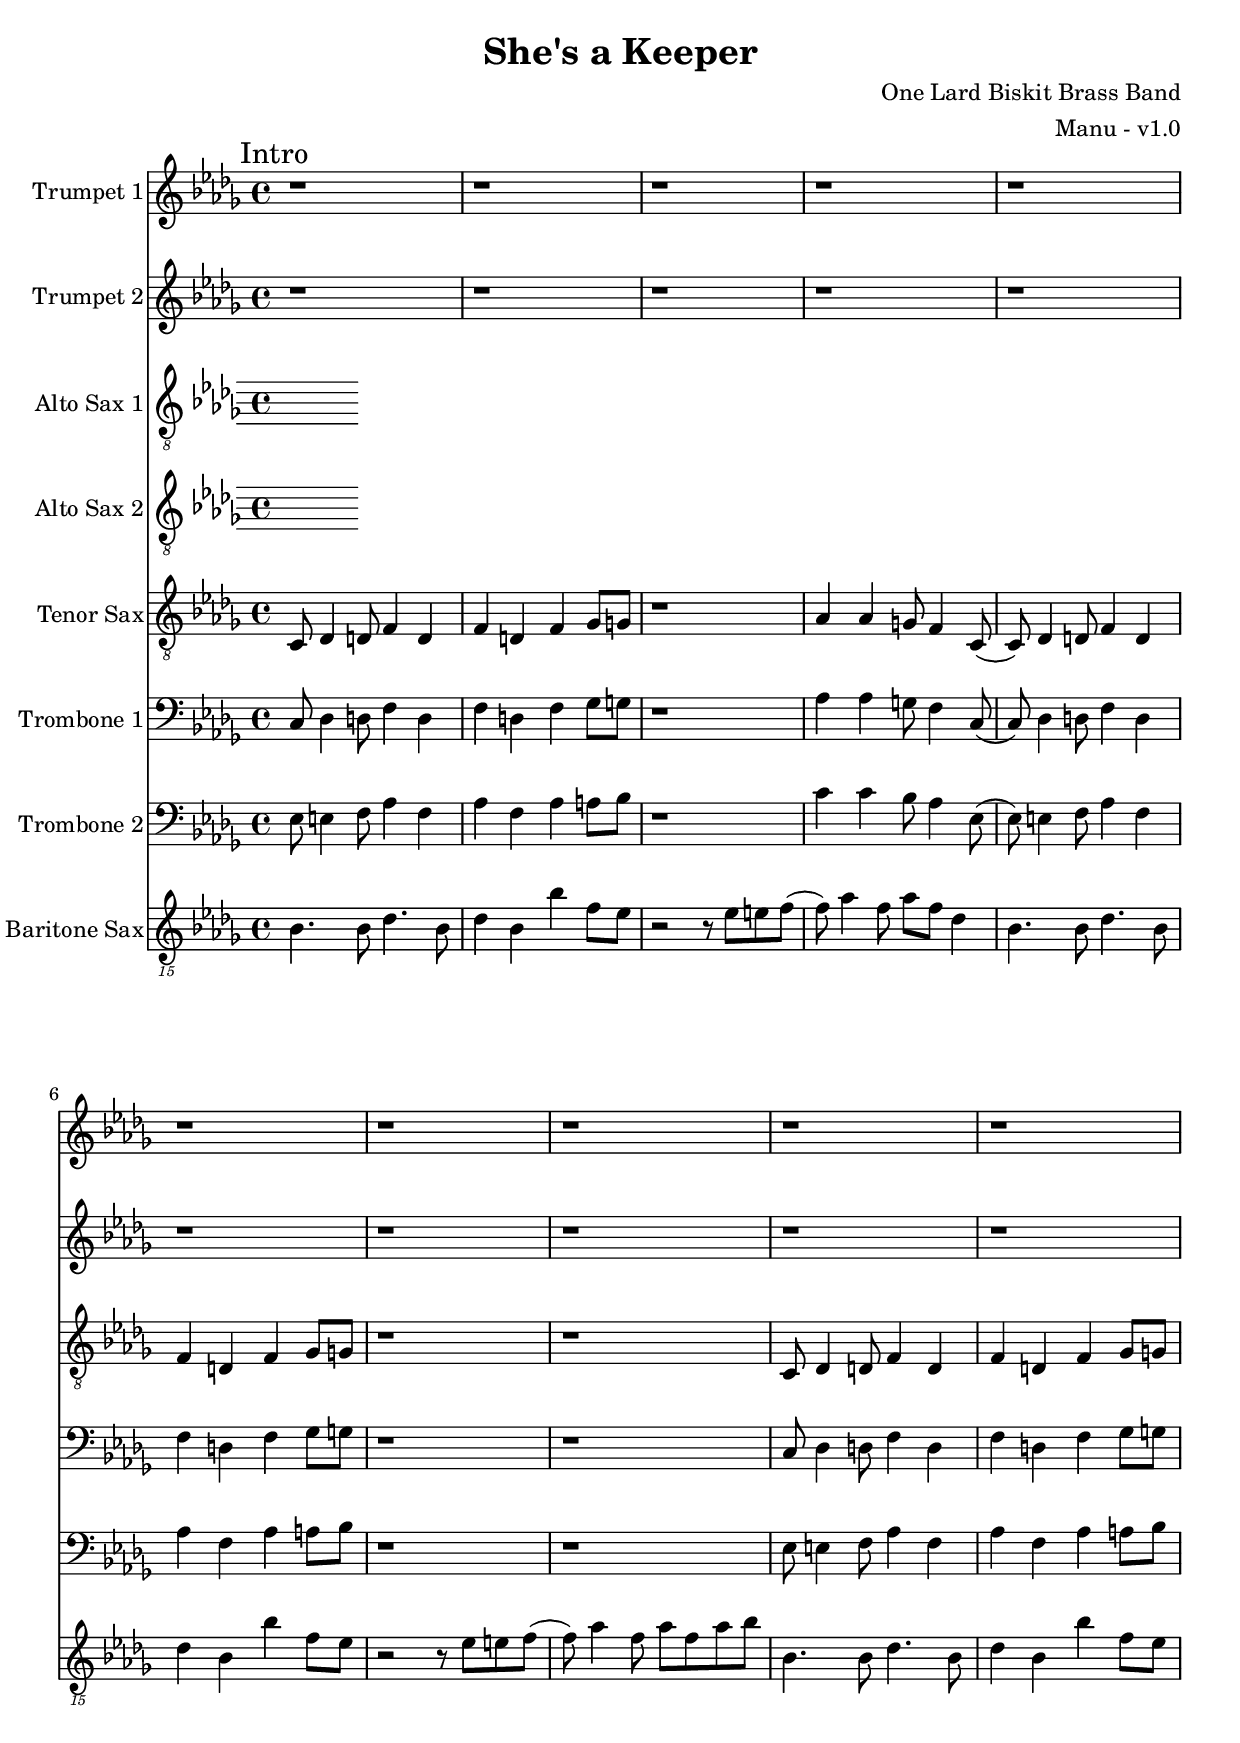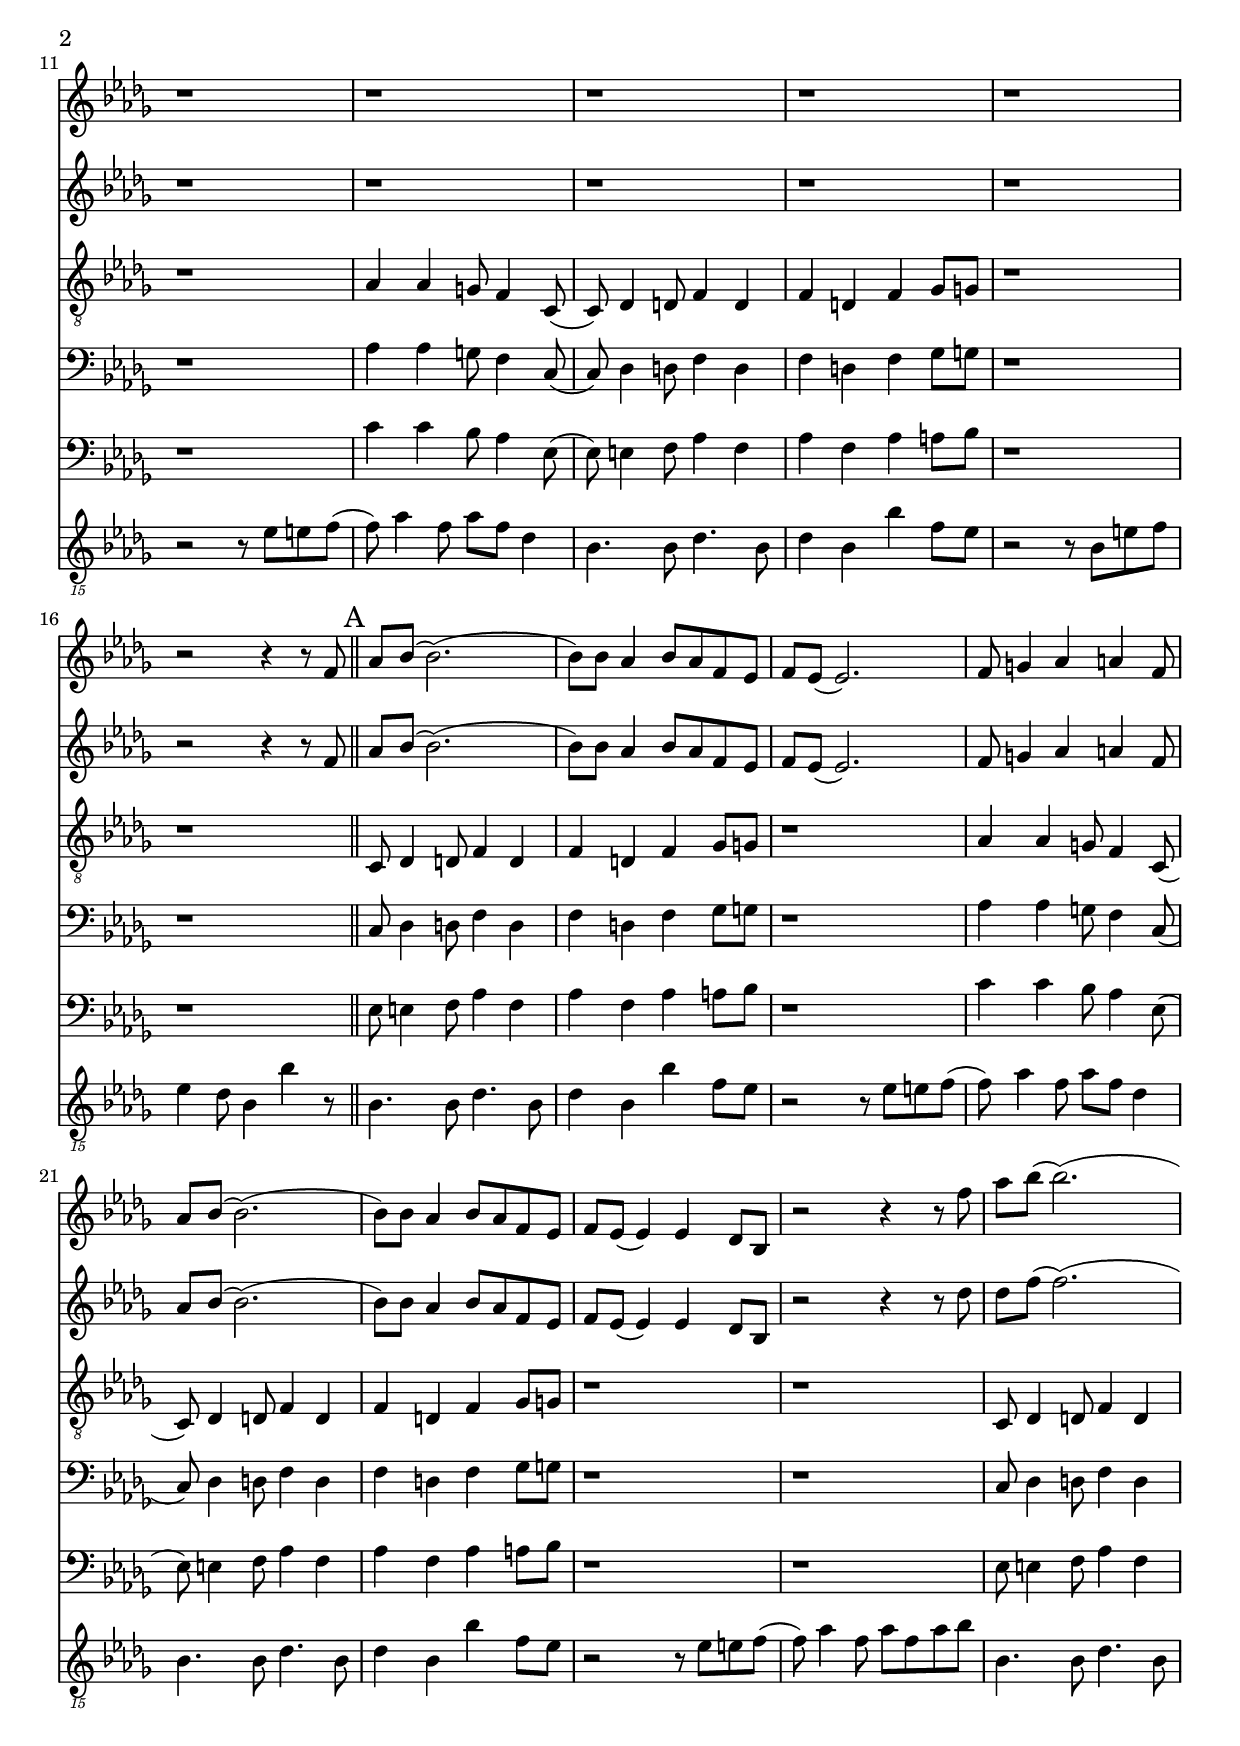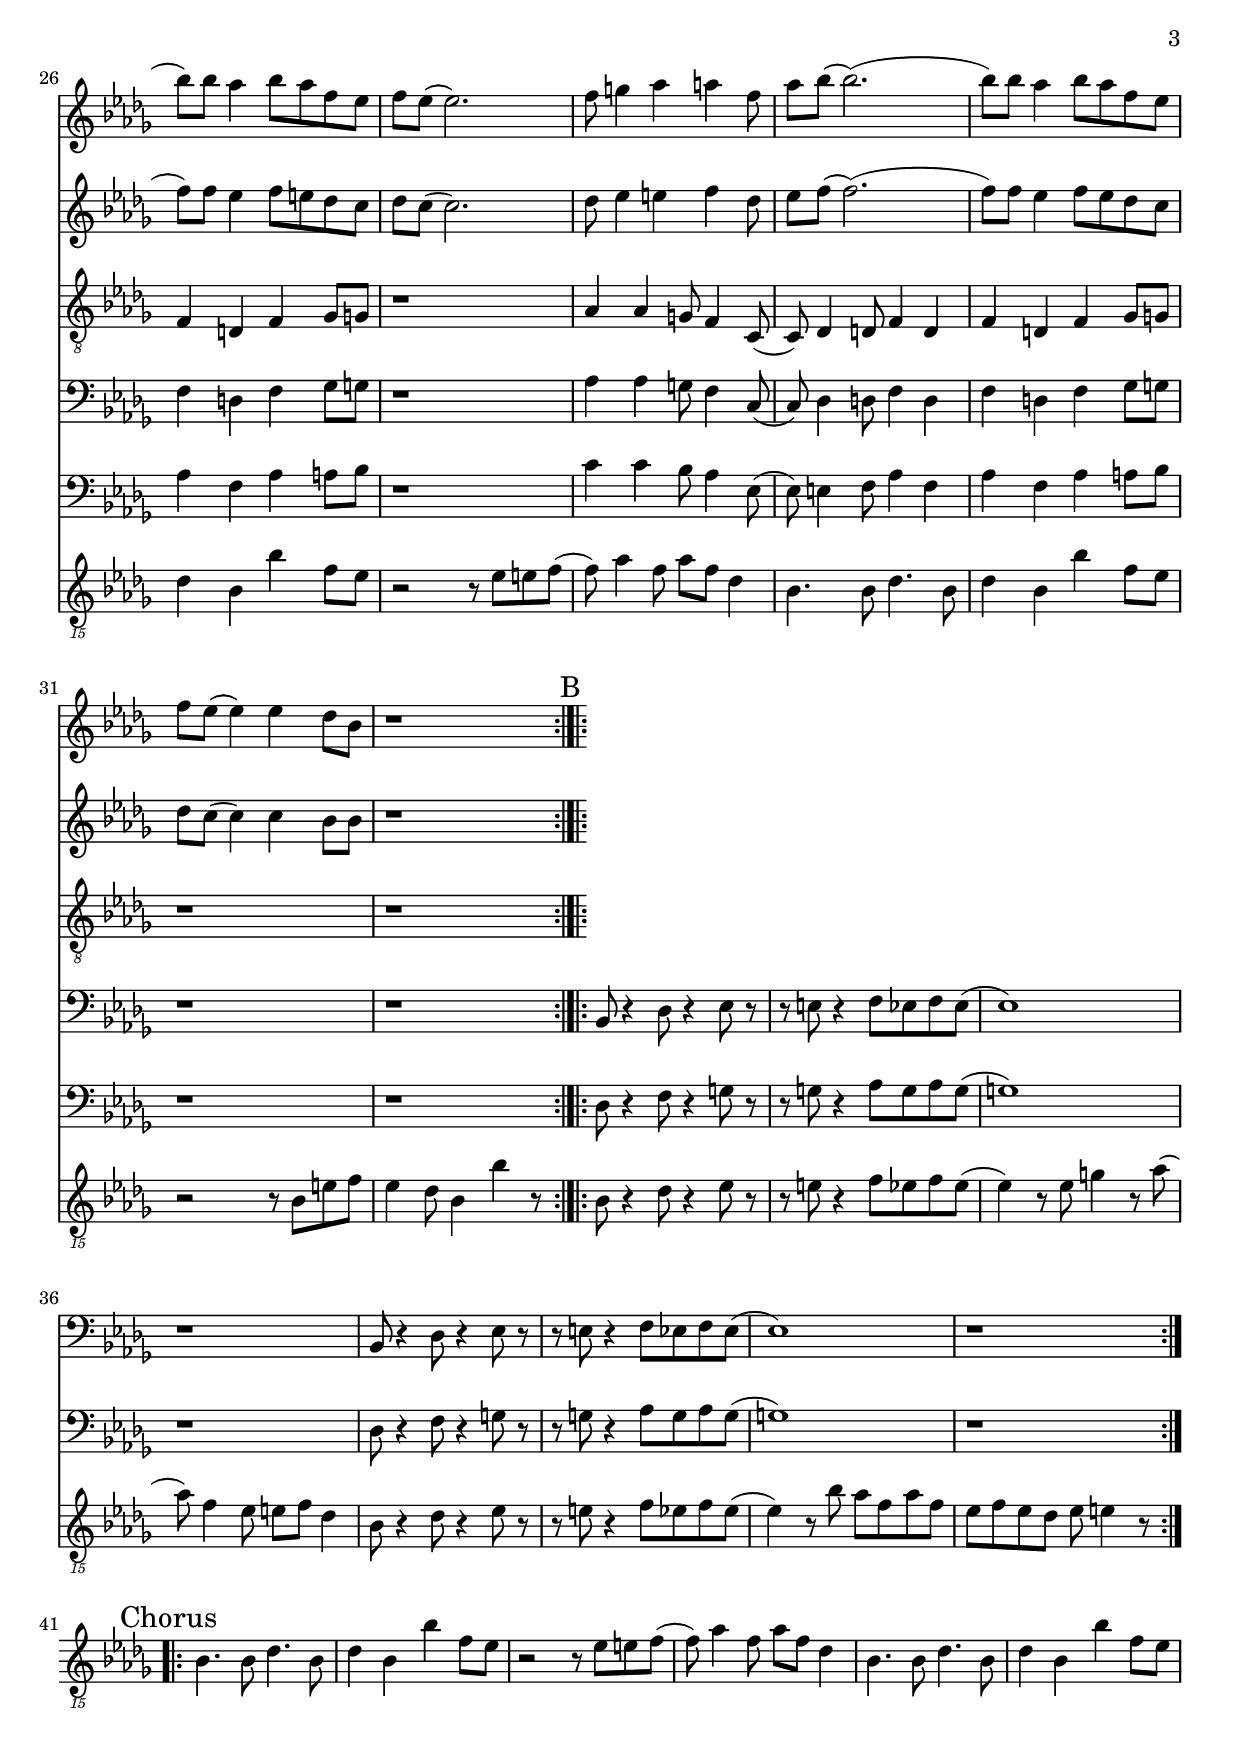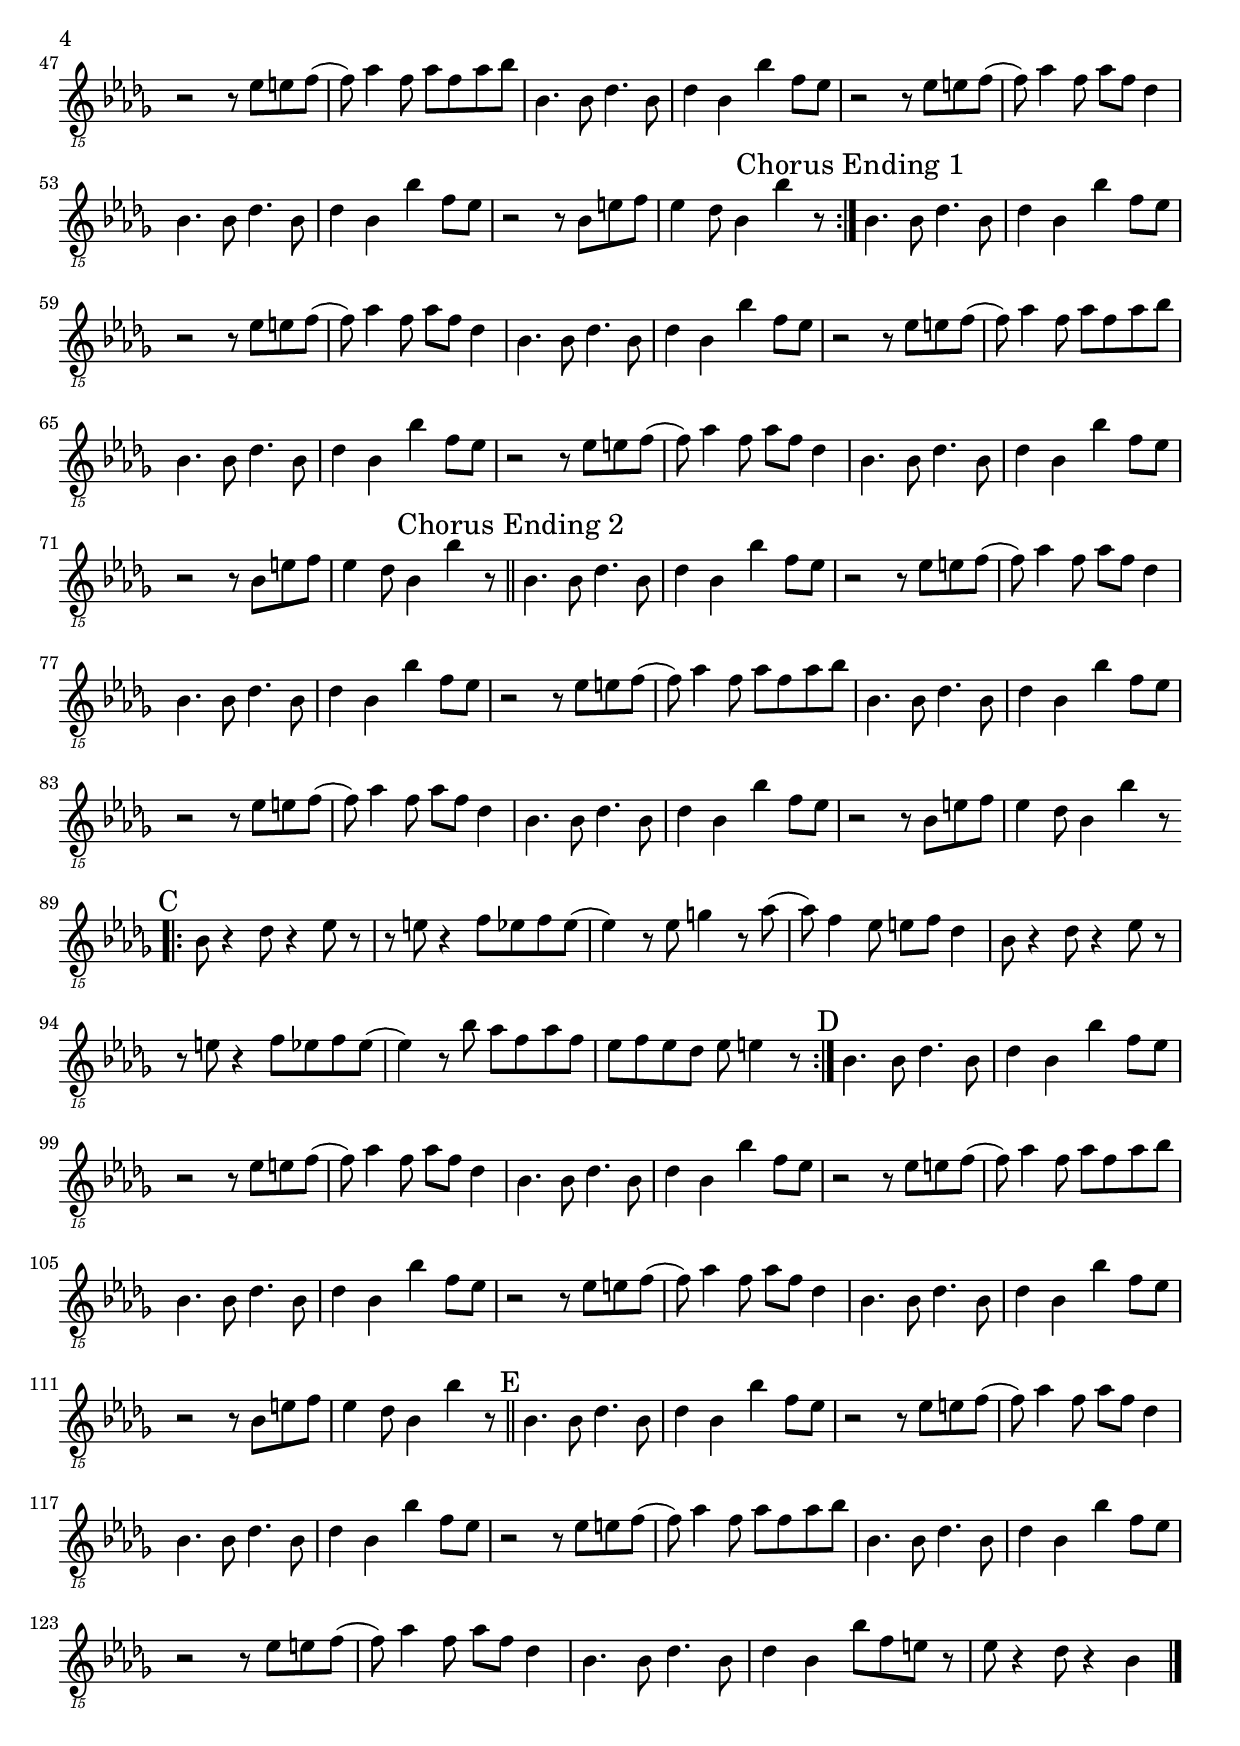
\version "2.18.2"

global = {
  \key bes \minor
  \time 4/4
}

trumpetBbOne = \relative c'' {
  \global

  % Intro
  \mark "Intro"
  r1 | r1 | r1 | r1 |
  r1 | r1 | r1 | r1 |
  r1 | r1 | r1 | r1 |
  r1 | r1 | r1 | r2 r4 r8 f, \bar "||"

  % A
  \mark "A"
  aes8 bes (bes2.) (| bes8) bes aes4 bes8 aes f ees | f ees8 (ees2.) | f8 g4 aes a f8 |
  aes8 bes (bes2.) (| bes8) bes aes4 bes8 aes f ees | f ees8 (ees4) ees des8 bes | r2 r4 r8 f'' |
  aes8 bes (bes2.) (| bes8) bes aes4 bes8 aes f ees | f ees8 (ees2.) | f8 g4 aes a f8 |
  aes8 bes (bes2.) (| bes8) bes aes4 bes8 aes f ees | f ees8 (ees4) ees des8 bes8 | r1 \bar ":|.|:"

}

trumpetBbTwo = \relative c'' {
  \global

  % Intro
  \mark "Intro"
  r1 | r1 | r1 | r1 |
  r1 | r1 | r1 | r1 |
  r1 | r1 | r1 | r1 |
  r1 | r1 | r1 | r2 r4 r8 f, \bar "||"

  % A
  \mark "A"
  aes8 bes (bes2.) (| bes8) bes aes4 bes8 aes f ees | f ees8 (ees2.) | f8 g4 aes a f8 |
  aes8 bes (bes2.) (| bes8) bes aes4 bes8 aes f ees | f ees8 (ees4) ees des8 bes | r2 r4 r8 des' |
  des8 f (f2.) (| f8) f ees4 f8 e des c | des c8 (c2.) | des8 ees4 e f des8 |
  ees8 f (f2.) (| f8) f ees4 f8 ees des c | des c8 (c4) c bes8 bes8 | r1 \bar ":|.|:"
}

altoSaxOne = \relative c'' {
  \global
}

altoSaxTwo = \relative c'' {
  \global
}

tenorSax = \relative c' {
  \global

  % Intro
  \mark "Intro"
  c,8 des4 d8 f4 d | f d f ges8 g | r1 | aes4 aes g8 f4 c8 (|
  c8) des4 d8 f4 d | f d f ges8 g | r1 | r1 |
  c,8 des4 d8 f4 d | f d f ges8 g | r1 | aes4 aes g8 f4 c8 (|
  c8) des4 d8 f4 d | f d f ges8 g | r1 | r1 \bar "||"

  % A
  \mark "A"
  c,8 des4 d8 f4 d | f d f ges8 g | r1 | aes4 aes g8 f4 c8 (|
  c8) des4 d8 f4 d | f d f ges8 g | r1 | r1 |
  c,8 des4 d8 f4 d | f d f ges8 g | r1 | aes4 aes g8 f4 c8 (|
  c8) des4 d8 f4 d | f d f ges8 g | r1 | r1 \bar ":|.|:"
}

tromboneOne = \relative c {
  \global

  % Intro
  \mark "Intro"
  c8 des4 d8 f4 d | f d f ges8 g | r1 | aes4 aes g8 f4 c8 (|
  c8) des4 d8 f4 d | f d f ges8 g | r1 | r1 |
  c,8 des4 d8 f4 d | f d f ges8 g | r1 | aes4 aes g8 f4 c8 (|
  c8) des4 d8 f4 d | f d f ges8 g | r1 | r1 \bar "||"

  % A
  \mark "A"
  c,8 des4 d8 f4 d | f d f ges8 g | r1 | aes4 aes g8 f4 c8 (|
  c8) des4 d8 f4 d | f d f ges8 g | r1 | r1 |
  c,8 des4 d8 f4 d | f d f ges8 g | r1 | aes4 aes g8 f4 c8 (|
  c8) des4 d8 f4 d | f d f ges8 g | r1 | r1 \bar ":|.|:"

  % B
  \mark "B"
  bes,8 r4 des8 r4 ees8 r8 | r8 e r4 f8 ees f ees (| ees1) | r1 |
  bes8 r4 des8 r4 ees8 r8 | r8 e r4 f8 ees f ees (| ees1) | r1 \bar ":|.|:"

}

tromboneTwo = \relative c {
  \global

  % Intro
  \mark "Intro"
  ees8 e4 f8 aes4 f | aes f aes a8 bes | r1 | c4 c bes8 aes4 ees8 (|
  ees8) e4 f8 aes4 f | aes f aes a8 bes | r1 | r1 |
  ees,8 e4 f8 aes4 f | aes f aes a8 bes | r1 | c4 c bes8 aes4 ees8 (|
  ees8) e4 f8 aes4 f | aes f aes a8 bes | r1 | r1 \bar "||"

  % A
  \mark "A"
  ees,8 e4 f8 aes4 f | aes f aes a8 bes | r1 | c4 c bes8 aes4 ees8 (|
  ees8) e4 f8 aes4 f | aes f aes a8 bes | r1 | r1 |
  ees,8 e4 f8 aes4 f | aes f aes a8 bes | r1 | c4 c bes8 aes4 ees8 (|
  ees8) e4 f8 aes4 f | aes f aes a8 bes | r1 | r1 | \bar ":|.|:"

  % B
  \mark "B"
  des,8 r4 f8 r4 g8 r8 | r8 g r4 aes8 g aes g (| g1) | r1 |
  des8 r4 f8 r4 g8 r8 | r8 g r4 aes8 g aes g (| g1) | r1 \bar ":|.|:"
}

baritoneSax = \relative c {
  \global

  % Intro
  \mark "Intro"
  bes4. bes8 des4. bes8 | des4 bes bes' f8 ees | r2 r8 ees e f (| f) aes4 f8 aes f des4 |
  bes4. bes8 des4. bes8 | des4 bes bes' f8 ees | r2 r8 ees e f (| f) aes4 f8 aes f aes8 bes |
  bes,4. bes8 des4. bes8 | des4 bes bes' f8 ees | r2 r8 ees e f (| f) aes4 f8 aes f des4 |
  bes4. bes8 des4. bes8 | des4 bes bes' f8 ees | r2 r8 bes e f | ees4 des8 bes4 bes'4 r8 \bar "||"

  % A
  \mark "A"
  bes,4. bes8 des4. bes8 | des4 bes bes' f8 ees | r2 r8 ees e f (| f) aes4 f8 aes f des4 |
  bes4. bes8 des4. bes8 | des4 bes bes' f8 ees | r2 r8 ees e f (| f) aes4 f8 aes f aes8 bes |
  bes,4. bes8 des4. bes8 | des4 bes bes' f8 ees | r2 r8 ees e f (| f) aes4 f8 aes f des4 |
  bes4. bes8 des4. bes8 | des4 bes bes' f8 ees | r2 r8 bes e f | ees4 des8 bes4 bes'4 r8 \bar ":|.|:"

  % B
  \mark "B"
  bes,8 r4 des8 r4 ees8 r8 | r8 e r4 f8 ees f ees8 (| ees4) r8 ees8 g4 r8 aes8 (| aes8) f4 ees8 e f des4 |
  bes8 r4 des8 r4 ees8 r8 | r8 e r4 f8 ees f ees8 (| ees4) r8 bes' aes f aes f ees f ees des ees e4 r8 \bar ":|.|:"

  % Chorus
  \mark "Chorus"
  bes4. bes8 des4. bes8 | des4 bes bes' f8 ees | r2 r8 ees e f (| f) aes4 f8 aes f des4 |
  bes4. bes8 des4. bes8 | des4 bes bes' f8 ees | r2 r8 ees e f (| f) aes4 f8 aes f aes8 bes |
  bes,4. bes8 des4. bes8 | des4 bes bes' f8 ees | r2 r8 ees e f (| f) aes4 f8 aes f des4 |
  bes4. bes8 des4. bes8 | des4 bes bes' f8 ees | r2 r8 bes e f | ees4 des8 bes4 bes'4 r8 \bar ":|."

  % Chorus ending 1
  \mark "Chorus Ending 1"
  bes,4. bes8 des4. bes8 | des4 bes bes' f8 ees | r2 r8 ees e f (| f) aes4 f8 aes f des4 |
  bes4. bes8 des4. bes8 | des4 bes bes' f8 ees | r2 r8 ees e f (| f) aes4 f8 aes f aes8 bes |
  bes,4. bes8 des4. bes8 | des4 bes bes' f8 ees | r2 r8 ees e f (| f) aes4 f8 aes f des4 |
  bes4. bes8 des4. bes8 | des4 bes bes' f8 ees | r2 r8 bes e f | ees4 des8 bes4 bes'4 r8 \bar "||"

  % Chorus ending 2
  \mark "Chorus Ending 2"
  bes,4. bes8 des4. bes8 | des4 bes bes' f8 ees | r2 r8 ees e f (| f) aes4 f8 aes f des4 |
  bes4. bes8 des4. bes8 | des4 bes bes' f8 ees | r2 r8 ees e f (| f) aes4 f8 aes f aes8 bes |
  bes,4. bes8 des4. bes8 | des4 bes bes' f8 ees | r2 r8 ees e f (| f) aes4 f8 aes f des4 |
  bes4. bes8 des4. bes8 | des4 bes bes' f8 ees | r2 r8 bes e f | ees4 des8 bes4 bes'4 r8 \bar ".|:"

  % C
  \mark "C"
  bes,8 r4 des8 r4 ees8 r8 | r8 e r4 f8 ees f ees8 (| ees4) r8 ees8 g4 r8 aes8 (| aes8) f4 ees8 e f des4 |
  bes8 r4 des8 r4 ees8 r8 | r8 e r4 f8 ees f ees8 (| ees4) r8 bes' aes f aes f ees f ees des ees e4 r8 \bar ":|."

  % D
  \mark "D"
  bes4. bes8 des4. bes8 | des4 bes bes' f8 ees | r2 r8 ees e f (| f) aes4 f8 aes f des4 |
  bes4. bes8 des4. bes8 | des4 bes bes' f8 ees | r2 r8 ees e f (| f) aes4 f8 aes f aes8 bes |
  bes,4. bes8 des4. bes8 | des4 bes bes' f8 ees | r2 r8 ees e f (| f) aes4 f8 aes f des4 |
  bes4. bes8 des4. bes8 | des4 bes bes' f8 ees | r2 r8 bes e f | ees4 des8 bes4 bes'4 r8 \bar "||"

  % E
  \mark "E"
  bes,4. bes8 des4. bes8 | des4 bes bes' f8 ees | r2 r8 ees e f (| f) aes4 f8 aes f des4 |
  bes4. bes8 des4. bes8 | des4 bes bes' f8 ees | r2 r8 ees e f (| f) aes4 f8 aes f aes8 bes |
  bes,4. bes8 des4. bes8 | des4 bes bes' f8 ees | r2 r8 ees e f (| f) aes4 f8 aes f des4 |
  bes4. bes8 des4. bes8 | des4 bes bes'8 f8 e8 r8 | ees8 r4 des8 r4 bes \bar "|."


}

trumpetBbOnePart = \new Staff \with {
  instrumentName = "Trumpet 1"
  midiInstrument = "trumpet"
} \trumpetBbOne

trumpetBbTwoPart = \new Staff \with {
  instrumentName = "Trumpet 2"
  midiInstrument = "trumpet"
} \trumpetBbTwo

altoSaxOnePart = \new Staff \with {
  instrumentName = "Alto Sax 1"
  midiInstrument = "alto sax"
} { \clef "treble_8" \altoSaxOne }

altoSaxTwoPart = \new Staff \with {
  instrumentName = "Alto Sax 2"
  midiInstrument = "alto sax"
} { \clef "treble_8" \altoSaxTwo }

tenorSaxPart = \new Staff \with {
  instrumentName = "Tenor Sax"
  midiInstrument = "tenor sax"
} { \clef "treble_8" \tenorSax }

tromboneOnePart = \new Staff \with {
  instrumentName = "Trombone 1"
  midiInstrument = "trombone"
} { \clef bass \tromboneOne }

tromboneTwoPart = \new Staff \with {
  instrumentName = "Trombone 2"
  midiInstrument = "trombone"
} { \clef bass \tromboneTwo }

baritoneSaxPart = \new Staff \with {
  instrumentName = "Baritone Sax"
  midiInstrument = "baritone sax"
} { \clef "treble_15" \baritoneSax }

\book {
  \paper {
    print-all-headers = ##t
  }

  \score {
    \header {
      title = "She's a Keeper"
      composer = "One Lard Biskit Brass Band"
      arranger = "Manu - v1.0"
    }

    <<
      \trumpetBbOnePart
      \trumpetBbTwoPart
      \altoSaxOnePart
      \altoSaxTwoPart
      \tenorSaxPart
      \tromboneOnePart
      \tromboneTwoPart
      \baritoneSaxPart
    >>
    \layout { }
    \midi {
      \context {
        \Score
        tempoWholesPerMinute = #(ly:make-moment 208 4)
      }
    }
  }
%{
  \pageBreak

  \score {
    \header {
      title = "Funky Nassau"
      composer = "Magicaboola Brass Band"
      arranger = "Manu - v1.0"
    }
    <<
      \transpose c d \trumpetBbOnePart
    >>
  }

  \pageBreak

  \score {
    \header {
      title = "Funky Nassau"
      composer = "Magicaboola Brass Band"
      arranger = "Manu - v1.0"
    }
    <<
      \transpose c d \trumpetBbTwoPart
    >>
  }

  \pageBreak

  \score {
    \header {
      title = "Funky Nassau"
      composer = "Magicaboola Brass Band"
      arranger = "Manu - v1.0"
    }
    <<
      \transpose c a, \altoSaxOnePart
    >>
  }

  \pageBreak

  \score {
    \header {
      title = "Funky Nassau"
      composer = "Magicaboola Brass Band"
      arranger = "Manu - v1.0"
    }
    <<
      \transpose c a, \altoSaxTwoPart
    >>
  }

  \pageBreak

  \score {
    \header {
      title = "Funky Nassau"
      composer = "Magicaboola Brass Band"
      arranger = "Manu - v1.0"
    }
    <<
      \transpose c d \tenorSaxPart
    >>
  }

  \pageBreak

  \score {
    \header {
      title = "Funky Nassau"
      composer = "Magicaboola Brass Band"
      arranger = "Manu - v1.0"
    }
    <<
      \trombonePart
    >>
  }

  \pageBreak

  \score {
    \header {
      title = "Funky Nassau"
      composer = "Magicaboola Brass Band"
      arranger = "Manu - v1.0"
    }
    <<
      \transpose c a, \baritoneSaxPart
    >>
  }
%}
}

